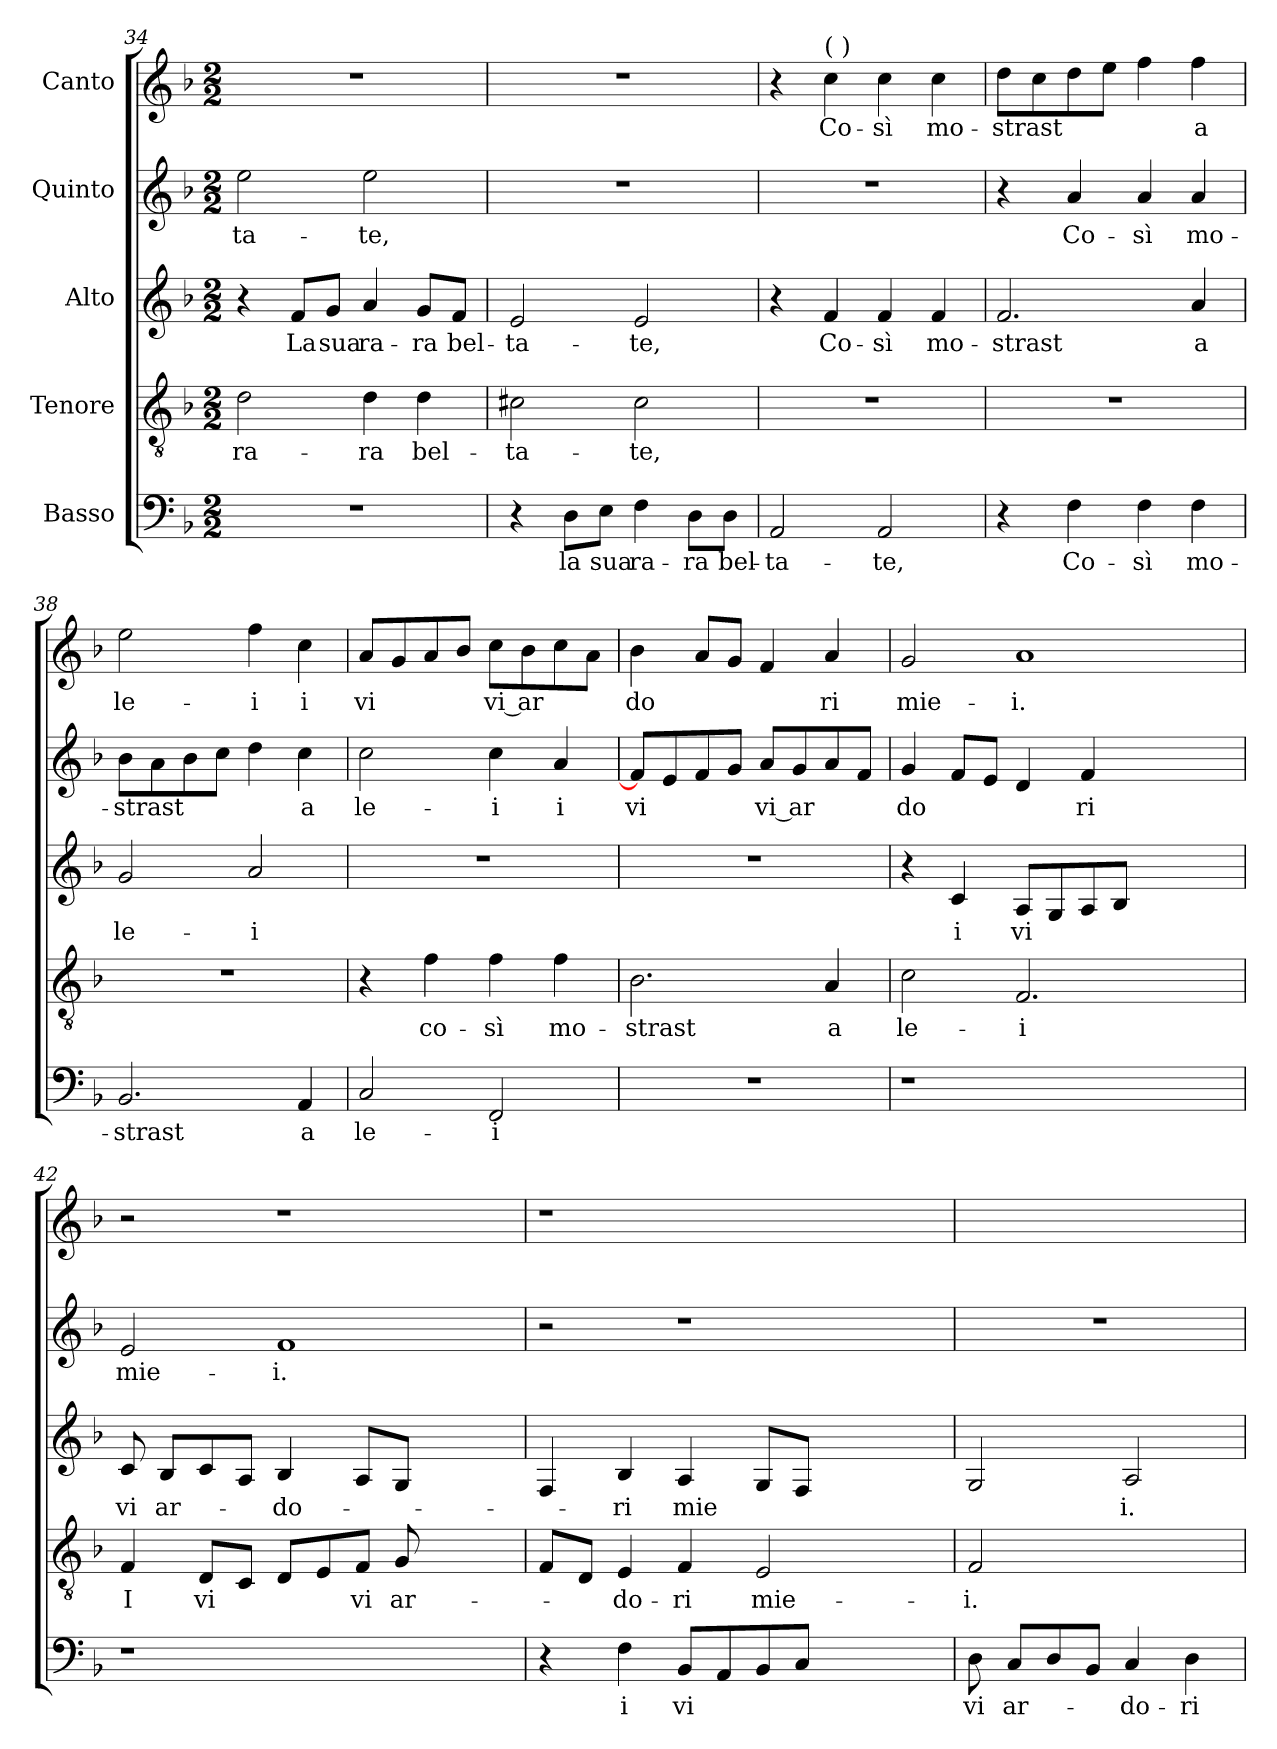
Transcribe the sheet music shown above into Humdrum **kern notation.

**kern	**text	**kern	**text	**kern	**text	**kern	**text	**kern	**text
*part5	*part5	*part4	*part4	*part3	*part3	*part2	*part2	*part1	*part1
*staff5	*staff5	*staff4	*staff4	*staff3	*staff3	*staff2	*staff2	*staff1	*staff1
*I"Basso	*	*I"Tenore	*	*I"Alto	*	*I"Quinto	*	*I"Canto	*
!!LO:PB:g=z
*clefF4	*	*clefGv2	*	*clefG2	*	*clefG2	*	*clefG2	*
*k[b-]	*	*k[b-]	*	*k[b-]	*	*k[b-]	*	*k[b-]	*
*F:	*	*F:	*	*F:	*	*F:	*	*F:	*
*M2/2	*	*M2/2	*	*M2/2	*	*M2/2	*	*M2/2	*
=34	=34	=34	=34	=34	=34	=34	=34	=34	=34
!	!	!	!LO:LY:b	!	!	!	!LO:LY:b	!	!
1r	.	2d\	ra-	4r	.	2ee\	-ta-	1r	.
!	!	!	!	!	!LO:LY:b	!	!	!	!
.	.	.	.	8f/L	La	.	.	.	.
!	!	!	!	!	!LO:LY:b	!	!	!	!
.	.	.	.	8g/J	sua	.	.	.	.
!	!	!	!LO:LY:b	!	!LO:LY:b	!	!LO:LY:b	!	!
.	.	4d\	-ra	4a/	ra-	2ee\	-te,	.	.
!	!	!	!LO:LY:b	!	!LO:LY:b	!	!	!	!
.	.	4d\	bel-	8g/L	-ra	.	.	.	.
!	!	!	!	!	!LO:LY:b	!	!	!	!
.	.	.	.	8f/J	bel-	.	.	.	.
=35	=35	=35	=35	=35	=35	=35	=35	=35	=35
!	!	!	!LO:LY:b	!	!LO:LY:b	!	!	!	!
4r	.	2c#X\	-ta-	2e/	-ta-	1r	.	1r	.
!	!LO:LY:b	!	!	!	!	!	!	!	!
8D\L	la	.	.	.	.	.	.	.	.
!	!LO:LY:b	!	!	!	!	!	!	!	!
8E\J	sua	.	.	.	.	.	.	.	.
!	!LO:LY:b	!	!LO:LY:b	!	!LO:LY:b	!	!	!	!
4F\	ra-	2c#\	-te,	2e/	-te,	.	.	.	.
!	!LO:LY:b	!	!	!	!	!	!	!	!
8D\L	-ra	.	.	.	.	.	.	.	.
!	!LO:LY:b	!	!	!	!	!	!	!	!
8D\J	bel-	.	.	.	.	.	.	.	.
=36	=36	=36	=36	=36	=36	=36	=36	=36	=36
!	!LO:LY:b	!	!	!	!	!	!	!	!
2AA/	-ta-	1r	.	4r	.	1r	.	4r	.
!	!	!	!	!	!	!	!	!LO:TX:a:t=(  )	!
!	!	!	!	!	!LO:LY:b	!	!	!	!LO:LY:b
.	.	.	.	4f/	Co-	.	.	4cc\	Co-
!	!LO:LY:b	!	!	!	!LO:LY:b	!	!	!	!LO:LY:b
2AA/	-te,	.	.	4f/	-sì	.	.	4cc\	-sì
!	!	!	!	!	!LO:LY:b	!	!	!	!LO:LY:b
.	.	.	.	4f/	mo-	.	.	4cc\	mo-
=37	=37	=37	=37	=37	=37	=37	=37	=37	=37
!	!	!	!	!	!LO:LY:b	!	!	!	!LO:LY:b
4r	.	1r	.	2.f/	-strast	4r	.	8dd\L	-strast
.	.	.	.	.	.	.	.	8cc\	.
!	!LO:LY:b	!	!	!	!	!	!LO:LY:b	!	!
4F\	Co-	.	.	.	.	4a/	Co-	8dd\	.
.	.	.	.	.	.	.	.	8ee\J	.
!	!LO:LY:b	!	!	!	!	!	!LO:LY:b	!	!
4F\	-sì	.	.	.	.	4a/	-sì	4ff\	.
!	!LO:LY:b	!	!	!	!LO:LY:b	!	!LO:LY:b	!	!LO:LY:b
4F\	mo-	.	.	4a/	a	4a/	mo-	4ff\	a
=38	=38	=38	=38	=38	=38	=38	=38	=38	=38
!	!LO:LY:b	!	!	!	!LO:LY:b	!	!LO:LY:b	!	!LO:LY:b
2.BB-/	-strast	1r	.	2g/	le-	8b-\L	-strast	2ee\	le-
.	.	.	.	.	.	8a\	.	.	.
.	.	.	.	.	.	8b-\	.	.	.
.	.	.	.	.	.	8cc\J	.	.	.
!	!	!	!	!	!LO:LY:b	!	!	!	!LO:LY:b
.	.	.	.	2a/	-i	4dd\	.	4ff\	-i
!	!LO:LY:b	!	!	!	!	!	!LO:LY:b	!	!LO:LY:b
4AA/	a	.	.	.	.	4cc\	a	4cc\	i
=39	=39	=39	=39	=39	=39	=39	=39	=39	=39
!	!LO:LY:b	!	!	!	!	!	!LO:LY:b	!	!LO:LY:b
2C/	le-	4r	.	1r	.	2cc\	le-	8a/L	vi
.	.	.	.	.	.	.	.	8g/	.
!	!	!	!LO:LY:b	!	!	!	!	!	!
.	.	4f\	co-	.	.	.	.	8a/	.
.	.	.	.	.	.	.	.	8b-/J	.
!	!LO:LY:b	!	!LO:LY:b	!	!	!	!LO:LY:b	!	!LO:LY:b
2FF/	-i	4f\	-sì	.	.	4cc\	-i	8cc\L	vi ar
.	.	.	.	.	.	.	.	8b-\	.
!	!	!	!LO:LY:b	!	!	!	!LO:LY:b	!	!
.	.	4f\	mo-	.	.	4a/	i	8cc\	.
.	.	.	.	.	.	.	.	8a\J	.
=40	=40	=40	=40	=40	=40	=40	=40	=40	=40
!	!	!	!LO:LY:b	!	!	!	!LO:LY:b	!	!LO:LY:b
1r	.	2.B-\	-strast	1r	.	8f/L]	vi	4b-\	do
.	.	.	.	.	.	8e/	.	.	.
.	.	.	.	.	.	8f/	.	8a/L	.
.	.	.	.	.	.	8g/J	.	8g/J	.
!	!	!	!	!	!	!	!LO:LY:b	!	!
.	.	.	.	.	.	8a/L	vi ar	4f/	.
.	.	.	.	.	.	8g/	.	.	.
!	!	!	!LO:LY:b	!	!	!	!	!	!LO:LY:b
.	.	4A/	a	.	.	8a/	.	4a/	ri
.	.	.	.	.	.	8f/J	.	.	.
!!LO:LB:g=z
=41	=41	=41	=41	=41	=41	=41	=41	=41	=41
!	!	!	!LO:LY:b	!	!	!	!LO:LY:b	!	!LO:LY:b
1r	.	2c\	le-	4r	.	4g/	do	2g/	mie-
!	!	!	!	!	!LO:LY:b	!	!	!	!
.	.	.	.	4c/	i	8f/L	.	.	.
.	.	.	.	.	.	8e/J	.	.	.
!	!	!	!LO:LY:b	!	!LO:LY:b	!	!	!	!LO:LY:b
.	.	2.F/	-i	8A/L	vi	4d/	.	1a	-i.
.	.	.	.	8G/	.	.	.	.	.
!	!	!	!	!	!	!	!LO:LY:b	!	!
.	.	.	.	8A/	.	4f/	ri	.	.
.	.	.	.	8B-/J	.	.	.	.	.
2ryy	.	.	.	2ryy	.	2ryy	.	.	.
.	.	4ryy	.	.	.	.	.	.	.
!!LO:PB:g=z
=42	=42	=42	=42	=42	=42	=42	=42	=42	=42
!	!	!	!LO:LY:b	!	!LO:LY:b	!	!LO:LY:b	!	!
1r	.	4F/	I	8c/	vi	2e/	mie-	2r	.
!	!	!	!	!	!LO:LY:b	!	!	!	!
.	.	.	.	8B-/L	ar-	.	.	.	.
!	!	!	!LO:LY:b	!	!	!	!	!	!
.	.	8D/L	vi	8c/	.	.	.	.	.
.	.	8C/J	.	8A/J	.	.	.	.	.
!	!	!	!	!	!LO:LY:b	!	!LO:LY:b	!	!
.	.	8D/L	.	4B-/	-do-	1f	-i.	1r	.
.	.	8E/	.	.	.	.	.	.	.
!	!	!	!LO:LY:b	!	!	!	!	!	!
.	.	8F/J	vi	8A/L	.	.	.	.	.
!	!	!	!LO:LY:b	!	!	!	!	!	!
.	.	8G/	ar-	8G/J	.	.	.	.	.
2ryy	.	2ryy	.	2ryy	.	.	.	.	.
=43	=43	=43	=43	=43	=43	=43	=43	=43	=43
4r	.	8F/L	.	4F/	.	2r	.	1r	.
.	.	8D/J	.	.	.	.	.	.	.
!	!LO:LY:b	!	!LO:LY:b	!	!LO:LY:b	!	!	!	!
4F\	i	4E/	-do-	4B-/	-ri	.	.	.	.
!	!LO:LY:b	!	!LO:LY:b	!	!LO:LY:b	!	!	!	!
8BB-/L	vi	4F/	-ri	4A/	mie	1r	.	.	.
8AA/	.	.	.	.	.	.	.	.	.
!	!	!	!LO:LY:b	!	!	!	!	!	!
8BB-/	.	2E/	mie-	8G/L	.	.	.	.	.
8C/J	.	.	.	8F/J	.	.	.	.	.
2ryy	.	.	.	2ryy	.	.	.	2ryy	.
.	.	4ryy	.	.	.	.	.	.	.
=44	=44	=44	=44	=44	=44	=44	=44	=44	=44
!	!LO:LY:b	!	!LO:LY:b	!	!	!	!	!	!LO:LY:b
8D\	vi	2F/	-i.	2G/	.	1r	.	1ayy	La fareste col vostr aureo sembiante Pie-
!	!LO:LY:b	!	!	!	!	!	!	!	!
8C/L	ar-	.	.	.	.	.	.	.	.
8D/	.	.	.	.	.	.	.	.	.
8BB-/J	.	.	.	.	.	.	.	.	.
!	!LO:LY:b	!	!	!	!LO:LY:b	!	!	!	!
4C/	-do-	2ryy	.	2A/	i.	.	.	.	.
!	!LO:LY:b	!	!	!	!	!	!	!	!
4D\	-ri	.	.	.	.	.	.	.	.
=	=	=	=	=	=	=	=	=	=
*-	*-	*-	*-	*-	*-	*-	*-	*-	*-
